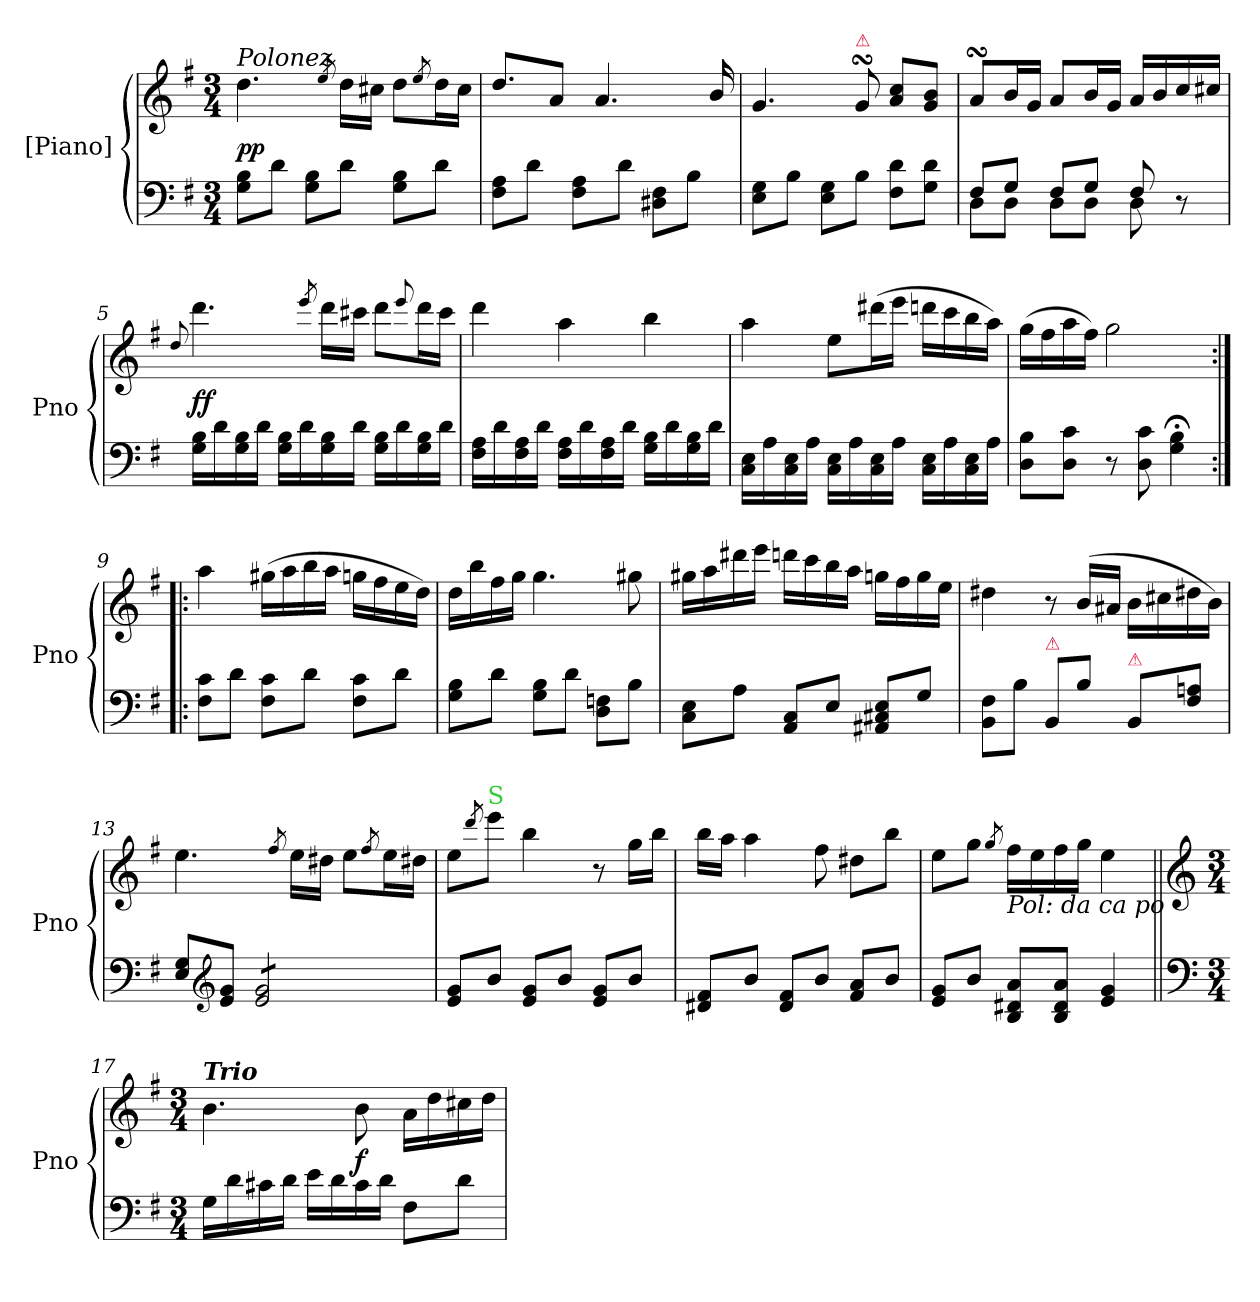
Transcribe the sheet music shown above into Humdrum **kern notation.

**kern	**kern	**dynam
*part1	*part1	*part1
*staff2	*staff1	*staff1/2
*I"[Piano]	*	*
*I'Pno	*	*
*clefF4	*clefG2	*
*k[f#]	*k[f#]	*
*G:	*G:	*
*M3/4	*M3/4	*
=1	=1	=1
!	!LO:TX:a:i:t=Polonez	!
8G\ 8B\L	4.dd\	pp
8d\J	.	.
8G\ 8B\L	.	.
.	8qee/	.
8d\J	16dd\LL	.
.	16cc#X\JJ	.
8G\ 8B\L	8dd\L	.
.	8qee/	.
8d\J	16dd\L	.
.	16cc#\JJ	.
=2	=2	=2
8F#\ 8A\L	8.dd/L	.
8d\J	.	.
.	8a/J	.
8F#\ 8A\L	.	.
.	4.a/	.
8d\J	.	.
8D#X\ 8F#\L	.	.
8B\J	.	.
.	16b/	.
=3	=3	=3
8E\ 8G\L	4.g/	.
8B\J	.	.
8E\ 8G\L	.	.
!	!LO:TX:a:color=crimson:t=⚠	!
8B\J	8gsSSs/	.
8F#\ 8d\L	8a/ 8cc/L	.
8G\ 8d\J	8g/ 8b/J	.
=4	=4	=4
*^	*	*
8F#/L	8D\L	8asSSS/L	.
8G/J	8D\J	16b/L	.
.	.	16g/JJ	.
8F#/L	8D\L	8a/L	.
8G/J	8D\J	16b/L	.
.	.	16g/JJ	.
8F#/	8D\	16a/LL	.
.	.	16b/	.
8r	8ryy	16cc/	.
.	.	16cc#X/JJ	.
*v	*v	*	*
=5	=5	=5
.	8qqdd/	.
16G\ 16B\LL	4.ddd\	ff
16d\	.	.
16G\ 16B\	.	.
16d\JJ	.	.
16G\ 16B\LL	.	.
16d\	.	.
.	8qeee/	.
16G\ 16B\	16ddd\LL	.
16d\JJ	16ccc#X\JJ	.
16G\ 16B\LL	8ddd\L	.
16d\	.	.
.	8qqeee/	.
16G\ 16B\	16ddd\L	.
16d\JJ	16ccc#\JJ	.
=6	=6	=6
16F#\ 16A\LL	4ddd\	.
16d\	.	.
16F#\ 16A\	.	.
16d\JJ	.	.
16F#\ 16A\LL	4aa\	.
16d\	.	.
16F#\ 16A\	.	.
16d\JJ	.	.
16G\ 16B\LL	4bb\	.
16d\	.	.
16G\ 16B\	.	.
16d\JJ	.	.
=7	=7	=7
16C\ 16E\LL	4aa\	.
16A\	.	.
16C\ 16E\	.	.
16A\JJ	.	.
16C\ 16E\LL	8ee\L	.
16A\	.	.
16C\ 16E\	(16ddd#X\L	.
16A\JJ	16eee\JJ	.
16C\ 16E\LL	16dddn\LL	.
16A\	16ccc\	.
16C\ 16E\	16bb\	.
16A\JJ	16aa\JJ)	.
=8	=8	=8
8D\ 8B\L	(16gg\LL	.
.	16ff#\	.
8D\ 8c\J	16aa\	.
.	16ff#\JJ)	.
8r	2gg\	.
8D\ 8c\	.	.
4G;<\ 4B;<\	.	.
=9:|!|:	=9:|!|:	=9:|!|:
8F#\ 8c\L	4aa\	.
8d\J	.	.
8F#\ 8c\L	(16gg#X\LL	.
.	16aa\	.
8d\J	16bb\	.
.	16aa\JJ	.
8F#\ 8c\L	16ggn\LL	.
.	16ff#\	.
8d\J	16ee\	.
.	16dd\JJ)	.
=10	=10	=10
8G\ 8B\L	16dd\LL	.
.	16bb\	.
8d\J	16ff#\	.
.	16gg\JJ	.
8G\ 8B\L	4.gg\	.
8d\J	.	.
8D\ 8Fn\L	.	.
8B\J	8gg#X\	.
=11	=11	=11
8C\ 8E\L	16gg#X\LL	.
.	16aa\	.
8A\J	16ddd#X\	.
.	16eee\JJ	.
8AA/ 8C/L	16dddn\LL	.
.	16ccc\	.
8E/J	16bb\	.
.	16aa\JJ	.
8AA#X/ 8C#X/ 8E/L	16ggn\LL	.
.	16ff#\	.
8G/J	16gg\	.
.	16ee\JJ	.
=12	=12	=12
8BB\ 8F#\L	4dd#X\	.
8B\J	.	.
!LO:TX:a:color=crimson:t=⚠	!	!
8BB/L	8r	.
8B\J	(16b/LL	.
.	16a#X/JJ	.
!LO:TX:a:color=crimson:t=⚠	!	!
8BB/L	16b\LL	.
.	16cc#X\	.
8F#\ 8An\J	16dd#X\	.
.	16b\JJ)	.
=13	=13	=13
8E/ 8G/L	4.ee\	.
*clefG2	*	*
8e/ 8g/J	.	.
*tremolo	*	*
8e/ 8g/L	.	.
.	8qff#/	.
8e/ 8g/	16ee\LL	.
.	16dd#X\JJ	.
8e/ 8g/	8ee\L	.
.	8qff#/	.
8e/ 8g/J	16ee\L	.
*Xtremolo	*	*
.	16dd#X\JJ	.
=14	=14	=14
8e/ 8g/L	8ee\L	.
.	8qddd/	.
!	!LO:TX:a:color=limegreen:t=S	!
8b/J	8eee\J	.
8e/ 8g/L	4bb\	.
8b/J	.	.
8e/ 8g/L	8r	.
8b/J	16gg\LL	.
.	16bb\JJ	.
=15	=15	=15
8d#X/ 8f#/L	16bb\LL	.
.	16aa\JJ	.
8b/J	4aa\	.
8d#/ 8f#/L	.	.
8b/J	8ff#\	.
8f#/ 8a/L	8dd#X\L	.
8b/J	8bb\J	.
=16	=16	=16
8e/ 8g/L	8ee\L	.
8b/J	8gg\J	.
.	8qgg/	.
!	!LO:TX:b:i:t=Pol&colon; da ca po	!
8B/ 8d#X/ 8a/L	16ff#\LL	.
.	16ee\	.
8B/ 8d#/ 8a/J	16ff#\	.
.	16gg\JJ	.
4e/ 4g/	4ee\	.
=17||	=17||	=17||
*clefF4	*clefG2	*
*M3/4	*M3/4	*
!	!LO:TX:a:Bi:t=Trio	!
16G\LL	4.b\	.
16d\	.	.
16c#X\	.	.
16d\JJ	.	.
16e\LL	.	.
16d\	.	.
16c#\	8b\	f
16d\JJ	.	.
8F#\L	16a\LL	.
.	16dd\	.
8d\J	16cc#X\	.
.	16dd\JJ	.
=	=	=
*-	*-	*-
